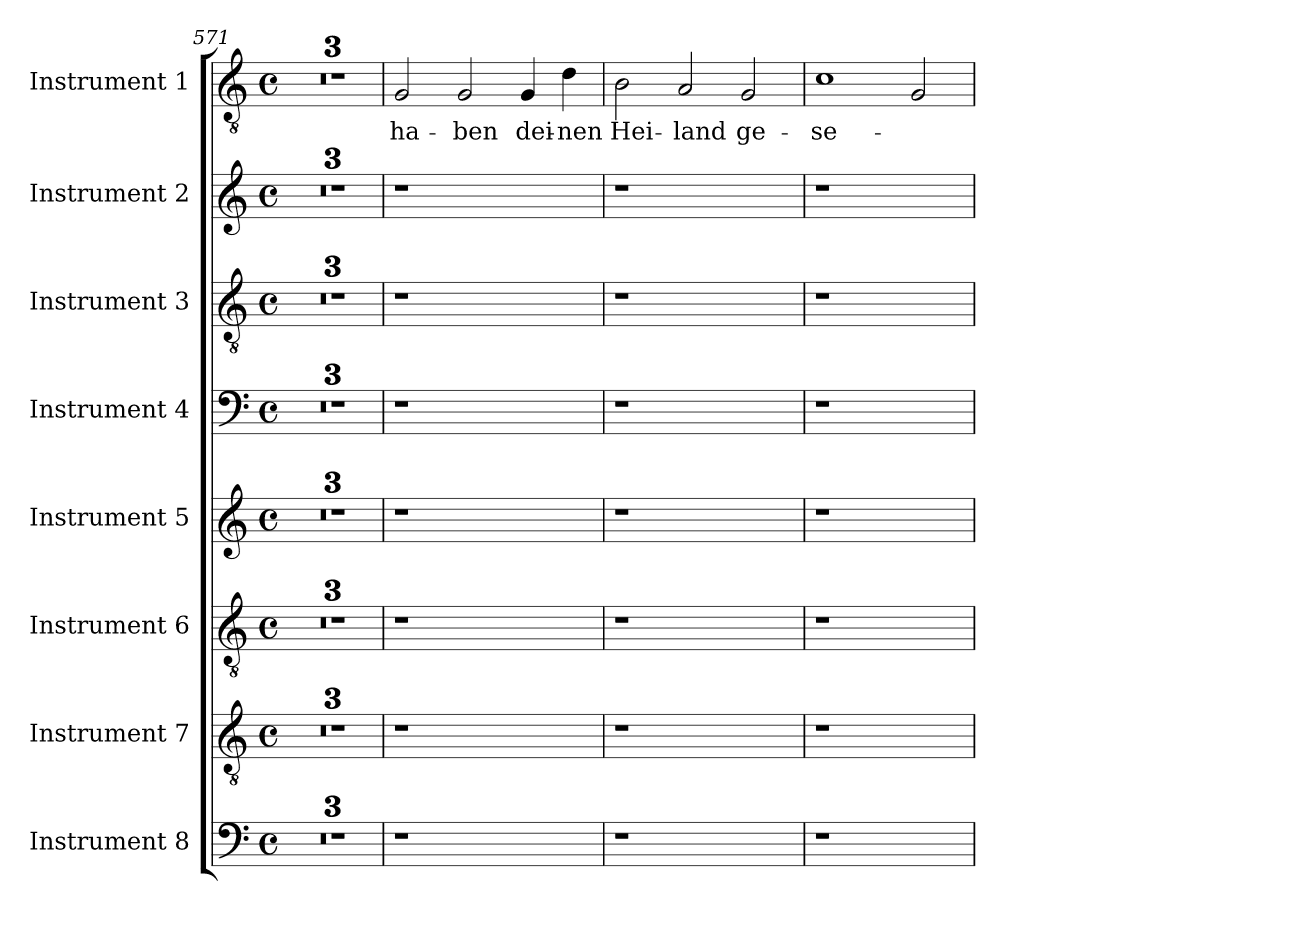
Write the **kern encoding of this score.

**kern	**kern	**kern	**kern	**kern	**kern	**kern	**kern	**text
*part8	*part7	*part6	*part5	*part4	*part3	*part2	*part1	*part1
*staff8	*staff7	*staff6	*staff5	*staff4	*staff3	*staff2	*staff1	*staff1
*I"Instrument 8	*I"Instrument 7	*I"Instrument 6	*I"Instrument 5	*I"Instrument 4	*I"Instrument 3	*I"Instrument 2	*I"Instrument 1	*
*clefF4	*clefGv2	*clefGv2	*clefG2	*clefF4	*clefGv2	*clefG2	*clefGv2	*
*M4/4	*M4/4	*M4/4	*M4/4	*M4/4	*M4/4	*M4/4	*M4/4	*
*met(c)	*met(c)	*met(c)	*met(c)	*met(c)	*met(c)	*met(c)	*met(c)	*
=571	=571	=571	=571	=571	=571	=571	=571	=571
1r	1r	1r	1r	1r	1r	1r	1r	.
=572	=572	=572	=572	=572	=572	=572	=572	=572
1r	1r	1r	1r	1r	1r	1r	1r	.
=573	=573	=573	=573	=573	=573	=573	=573	=573
1r	1r	1r	1r	1r	1r	1r	1r	.
=574	=574	=574	=574	=574	=574	=574	=574	=574
!	!	!	!	!	!	!	!	!LO:LY:b:cj
1r	1r	1r	1r	1r	1r	1r	2G/	ha-
!	!	!	!	!	!	!	!	!LO:LY:b:cj
.	.	.	.	.	.	.	2G/	-ben
!	!	!	!	!	!	!	!	!LO:LY:b
2ryy	2ryy	2ryy	2ryy	2ryy	2ryy	2ryy	4G/	dei-
!	!	!	!	!	!	!	!	!LO:LY:b:rj
.	.	.	.	.	.	.	4d\	-nen
!!LO:LB:g=z
=575	=575	=575	=575	=575	=575	=575	=575	=575
!	!	!	!	!	!	!	!	!LO:LY:b
1r	1r	1r	1r	1r	1r	1r	2B\	Hei-
!	!	!	!	!	!	!	!	!LO:LY:b:rj
.	.	.	.	.	.	.	2A/	-land
!	!	!	!	!	!	!	!	!LO:LY:b:cj
2ryy	2ryy	2ryy	2ryy	2ryy	2ryy	2ryy	2G/	ge-
=576	=576	=576	=576	=576	=576	=576	=576	=576
!	!	!	!	!	!	!	!	!LO:LY:b:cj
1r	1r	1r	1r	1r	1r	1r	1c	-se-
2ryy	2ryy	2ryy	2ryy	2ryy	2ryy	2ryy	2G/	.
=	=	=	=	=	=	=	=	=
*-	*-	*-	*-	*-	*-	*-	*-	*-
